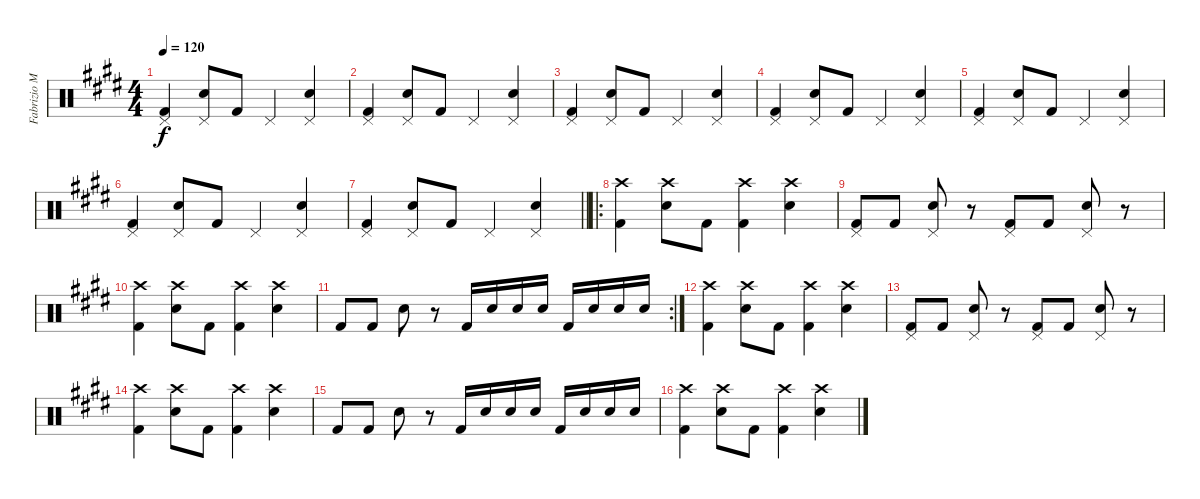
\track ("Fabrizio Moretti " "Fabrizio M") {instrument percussion}
\staff {score}
\articulation defaults
\ts (4 4)
\tempo 120
\clef neutral
\ks e
("Kick (hit) 2" "Pedal Hi-Hat (hit)").4{dy f} ("Snare (hit) 2" "Pedal Hi-Hat (hit)").8 "Kick (hit) 2".8 "Pedal Hi-Hat (hit)".4 ("Snare (hit) 2" "Pedal Hi-Hat (hit)").4 |
("Kick (hit) 2" "Pedal Hi-Hat (hit)").4 ("Snare (hit) 2" "Pedal Hi-Hat (hit)").8 "Kick (hit) 2".8 "Pedal Hi-Hat (hit)".4 ("Snare (hit) 2" "Pedal Hi-Hat (hit)").4 |
("Kick (hit) 2" "Pedal Hi-Hat (hit)").4 ("Snare (hit) 2" "Pedal Hi-Hat (hit)").8 "Kick (hit) 2".8 "Pedal Hi-Hat (hit)".4 ("Snare (hit) 2" "Pedal Hi-Hat (hit)").4 |
("Kick (hit) 2" "Pedal Hi-Hat (hit)").4 ("Snare (hit) 2" "Pedal Hi-Hat (hit)").8 "Kick (hit) 2".8 "Pedal Hi-Hat (hit)".4 ("Snare (hit) 2" "Pedal Hi-Hat (hit)").4 |
("Kick (hit) 2" "Pedal Hi-Hat (hit)").4 ("Snare (hit) 2" "Pedal Hi-Hat (hit)").8 "Kick (hit) 2".8 "Pedal Hi-Hat (hit)".4 ("Snare (hit) 2" "Pedal Hi-Hat (hit)").4 |
("Kick (hit) 2" "Pedal Hi-Hat (hit)").4 ("Snare (hit) 2" "Pedal Hi-Hat (hit)").8 "Kick (hit) 2".8 "Pedal Hi-Hat (hit)".4 ("Snare (hit) 2" "Pedal Hi-Hat (hit)").4 |
\barLineRight lightlight
("Kick (hit) 2" "Pedal Hi-Hat (hit)").4 ("Snare (hit) 2" "Pedal Hi-Hat (hit)").8 "Kick (hit) 2".8 "Pedal Hi-Hat (hit)".4 ("Snare (hit) 2" "Pedal Hi-Hat (hit)").4 |
\ro
("Kick (hit) 2" "Crash high (hit)").4 ("Snare (hit) 2" "Crash high (hit)").8 "Kick (hit) 2".8 ("Kick (hit) 2" "Crash high (hit)").4 ("Snare (hit) 2" "Crash high (hit)").4 |
("Kick (hit) 2" "Pedal Hi-Hat (hit)").8 "Kick (hit) 2".8 ("Snare (hit) 2" "Pedal Hi-Hat (hit)").8 r.8 ("Kick (hit) 2" "Pedal Hi-Hat (hit)").8 "Kick (hit) 2".8 ("Snare (hit) 2" "Pedal Hi-Hat (hit)").8 r.8 |
("Kick (hit) 2" "Crash high (hit)").4 ("Snare (hit) 2" "Crash high (hit)").8 "Kick (hit) 2".8 ("Kick (hit) 2" "Crash high (hit)").4 ("Snare (hit) 2" "Crash high (hit)").4 |
\rc 2 "Kick (hit) 2".8 "Kick (hit) 2".8 "Snare (hit) 2".8
r.8 "Kick (hit) 2".16 "Snare (hit) 2".16 "Snare (hit) 2".16 "Snare (hit) 2".16 "Kick (hit) 2".16 "Snare (hit) 2".16 "Snare (hit) 2".16 "Snare (hit) 2".16 |
("Kick (hit) 2" "Crash high (hit)").4 ("Snare (hit) 2" "Crash high (hit)").8 "Kick (hit) 2".8 ("Kick (hit) 2" "Crash high (hit)").4 ("Snare (hit) 2" "Crash high (hit)").4 |
("Kick (hit) 2" "Pedal Hi-Hat (hit)").8 "Kick (hit) 2".8 ("Snare (hit) 2" "Pedal Hi-Hat (hit)").8 r.8 ("Kick (hit) 2" "Pedal Hi-Hat (hit)").8 "Kick (hit) 2".8 ("Snare (hit) 2" "Pedal Hi-Hat (hit)").8 r.8 |
("Kick (hit) 2" "Crash high (hit)").4 ("Snare (hit) 2" "Crash high (hit)").8 "Kick (hit) 2".8 ("Kick (hit) 2" "Crash high (hit)").4 ("Snare (hit) 2" "Crash high (hit)").4 |
"Kick (hit) 2".8 "Kick (hit) 2".8 "Snare (hit) 2".8 r.8 "Kick (hit) 2".16 "Snare (hit) 2".16 "Snare (hit) 2".16 "Snare (hit) 2".16 "Kick (hit) 2".16 "Snare (hit) 2".16 "Snare (hit) 2".16 "Snare (hit) 2".16 |
("Kick (hit) 2" "Crash high (hit)").4 ("Snare (hit) 2" "Crash high (hit)").8 "Kick (hit) 2".8 ("Kick (hit) 2" "Crash high (hit)").4 ("Snare (hit) 2" "Crash high (hit)").4
